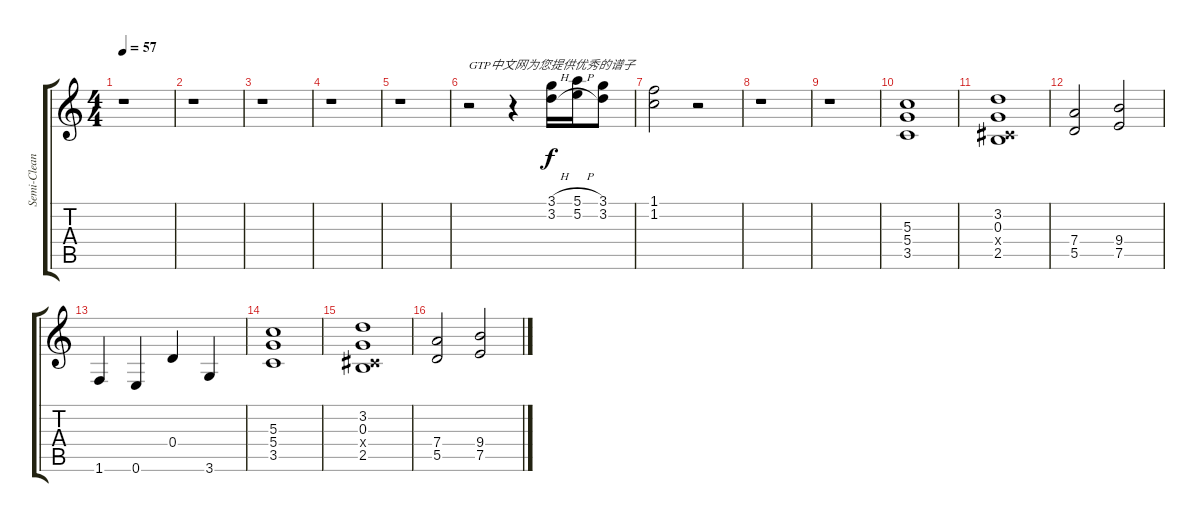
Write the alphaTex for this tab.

\track ("Semi-Clean Electric" "Semi-Clean") {instrument overdrivenguitar}
\staff {score tabs}
\tuning (E4 B3 G3 D3 A2 E2) {hide}
\ts (4 4)
\tempo 57
\clef g2
\ks c
r.1{dy f instrument overdrivenguitar} |
r.1 |
r.1 |
r.1 |
r.1 |
r.2{txt "GTP中文网为您提供优秀的谱子"} r.4 (3.1{h} 3.2{h}).16{volume 14} (5.1{h} 5.2{h}).16 (3.1 3.2).8 |
(1.1 1.2).2 r.2 |
r.1 |
r.1 |
(5.3 5.4 3.5).1{volume 16} |
(3.2 0.3 -1.4{x} 2.5).1 |
(7.4 5.5).2 (9.4 7.5).2 |
1.6.4 0.6.4 0.4.4 3.6.4 |
(5.3 5.4 3.5).1 |
(3.2 0.3 -1.4{x} 2.5).1 |
(7.4 5.5).2 (9.4 7.5).2
